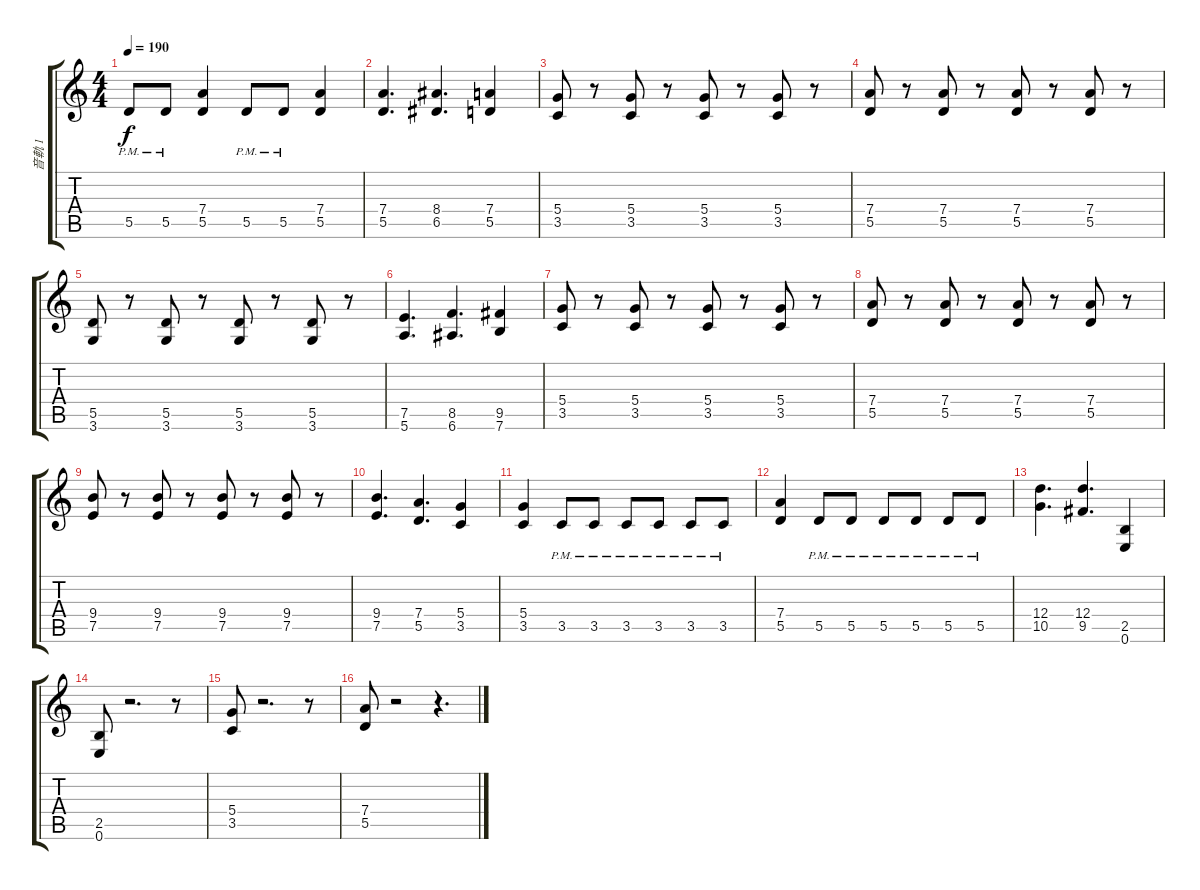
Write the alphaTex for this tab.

\track ("音軌 1" "音軌 1") {instrument overdrivenguitar}
\staff {score tabs}
\tuning (E4 B3 G3 D3 A2 E2) {hide}
\ts (4 4)
\tempo 190
\clef g2
\ks c
5.5{pm}.8{dy f} 5.5{pm}.8 (7.4 5.5).4 5.5{pm}.8 5.5{pm}.8 (7.4 5.5).4 |
(7.4 5.5).4{d} (8.4 6.5).4{d} (7.4 5.5).4 |
(5.4 3.5).8 r.8 (5.4 3.5).8 r.8 (5.4 3.5).8 r.8 (5.4 3.5).8 r.8 |
(7.4 5.5).8 r.8 (7.4 5.5).8 r.8 (7.4 5.5).8 r.8 (7.4 5.5).8 r.8 |
(5.5 3.6).8 r.8 (5.5 3.6).8 r.8 (5.5 3.6).8 r.8 (5.5 3.6).8 r.8 |
(7.5 5.6).4{d} (8.5 6.6).4{d} (9.5 7.6).4 |
(5.4 3.5).8 r.8 (5.4 3.5).8 r.8 (5.4 3.5).8 r.8 (5.4 3.5).8 r.8 |
(7.4 5.5).8 r.8 (7.4 5.5).8 r.8 (7.4 5.5).8 r.8 (7.4 5.5).8 r.8 |
(9.4 7.5).8 r.8 (9.4 7.5).8 r.8 (9.4 7.5).8 r.8 (9.4 7.5).8 r.8 |
(9.4 7.5).4{d} (7.4 5.5).4{d} (5.4 3.5).4 |
(5.4 3.5).4 3.5{pm}.8 3.5{pm}.8 3.5{pm}.8 3.5{pm}.8 3.5{pm}.8 3.5{pm}.8 |
(7.4 5.5).4 5.5{pm}.8 5.5{pm}.8 5.5{pm}.8 5.5{pm}.8 5.5{pm}.8 5.5{pm}.8 |
(12.4 10.5).4{d} (12.4 9.5).4{d} (2.5 0.6).4 |
(2.5 0.6).8 r.2{d} r.8 |
(5.4 3.5).8 r.2{d} r.8 |
(7.4 5.5).8 r.2 r.4{d}
